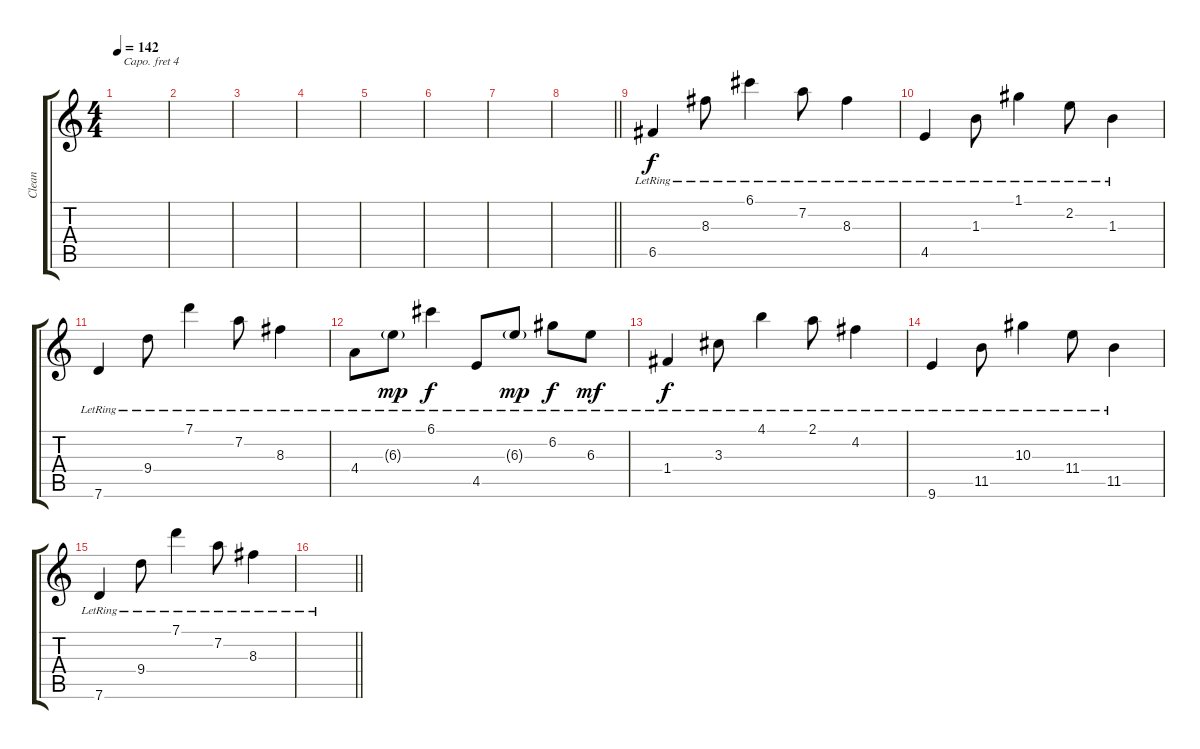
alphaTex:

\track ("Clean" "Clean") {instrument electricguitarjazz}
\staff {score tabs}
\capo 4
\tuning (Eb4 Bb3 Gb3 Db3 Ab2 Eb2) {hide}
\ts (4 4)
\tempo 142
\clef g2
\ks c
|
|
|
|
|
|
|
\barLineRight lightlight
|
6.5{lr}.4 8.3{lr}.8 6.1{lr}.4 7.2{lr}.8 8.3{lr}.4 |
4.5{lr}.4 1.3{lr}.8 1.1{lr}.4 2.2{lr}.8 1.3{lr}.4 |
7.6{lr}.4 9.4{lr}.8 7.1{lr}.4 7.2{lr}.8 8.3{lr}.4 |
4.4{lr}.8 6.3{g lr}.8{dy mp} 6.1{lr}.4{dy f} 4.5{lr}.8 6.3{g lr}.8{dy mp} 6.2{lr}.8{dy f} 6.3{lr}.8{dy mf} |
1.4{lr}.4{dy f} 3.3{lr}.8 4.1{lr}.4 2.1{lr}.8 4.2{lr}.4 |
9.6{lr}.4 11.5{lr}.8 10.3{lr}.4 11.4{lr}.8 11.5{lr}.4 |
7.6{lr}.4 9.4{lr}.8 7.1{lr}.4 7.2{lr}.8 8.3{lr}.4 |
\barLineRight lightlight
